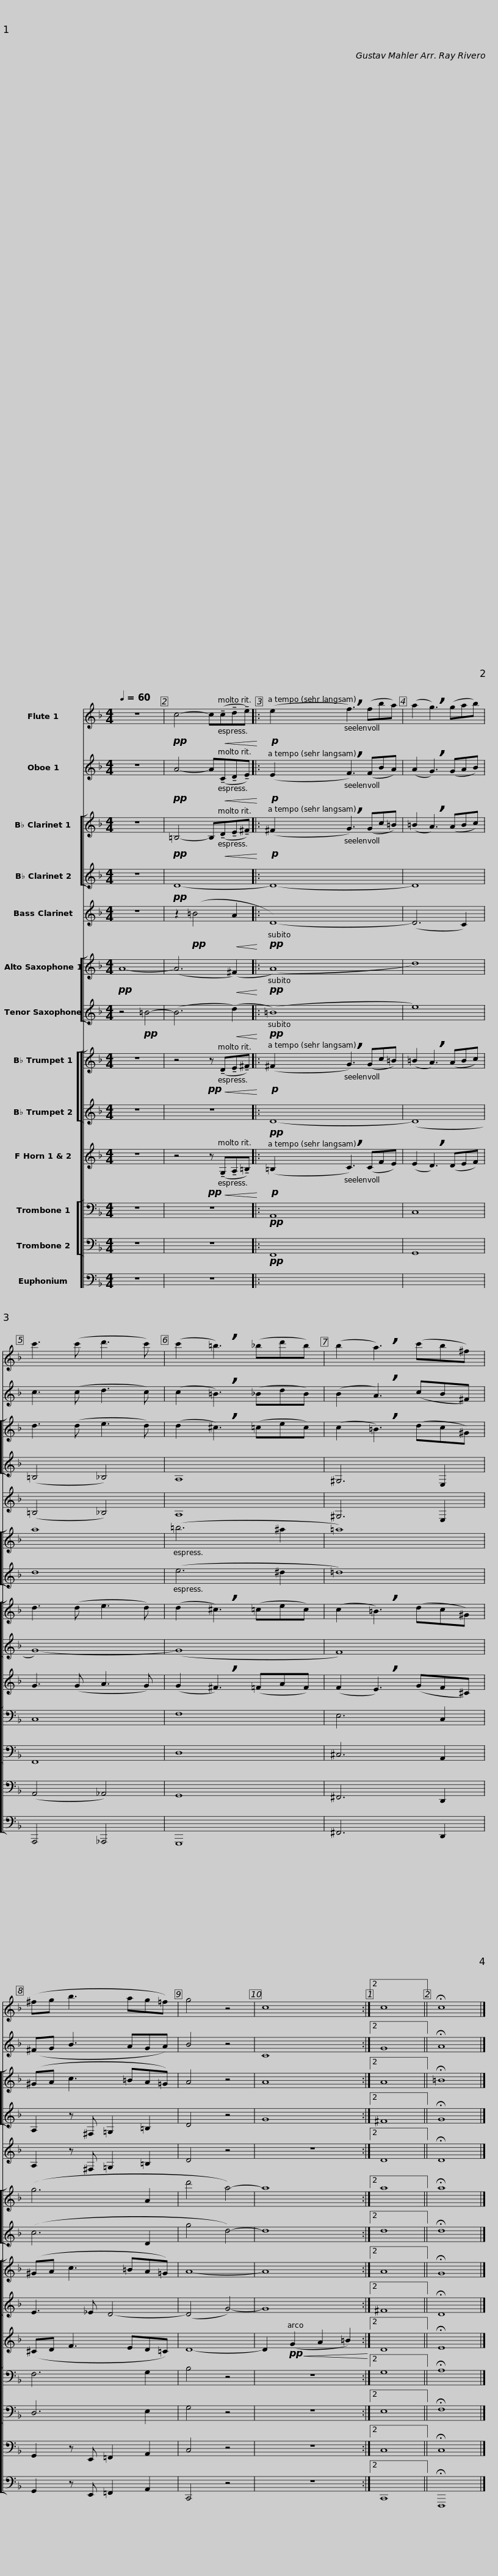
X:1
%%score 1 2 [ 3 4 ] 5 [ 6 7 ] [ [ 8 9 ] 10 [ 11 12 ] 13 14 ]
L:1/8
Q:1/4=60
M:4/4
I:linebreak $
K:F
V:1 treble
V:2 treble
V:3 treble transpose=-2
V:4 treble transpose=-2
V:5 treble transpose=-14
V:6 treble transpose=-9
V:7 treble transpose=-14
V:8 treble transpose=-2
V:9 treble transpose=-2
V:10 treble transpose=-7
V:11 bass
V:12 bass
V:13 bass
V:14 bass
V:1
 z8 |!pp! c4- c!<(!(!tenuto!c!tenuto!d!tenuto!e)!<)! |:!p! (e2 !breath!f3) (fba) | (a2 !breath!g3) (gab) | c'3 (c' d'3 c') | %5
 (c'2 !breath!=b3) (_bd'b) | (b2 !breath!a3) (c'b^f) | (^fg b3 ag=f) | g4 z4 | c8 :|2 %10
 c8 || !fermata!c8 |] %12
V:2
 z8 |!pp! A4- A!<(!(!tenuto!C!tenuto!D!tenuto!E)!<)! |:!p! (E2 !breath!F3) (FBA) | (A2 !breath!G3) (GAB) | c3 (c d3 c) | %5
 (c2 !breath!=B3) (_BdB) | (B2 !breath!A3) (cB^F) | (^FG B3 AGA) | B4 z4 | C8 :|2 %10
 G8 || !fermata!A8 |] %12
V:3
 z8 |!pp! =B,4- B,!<(!(!tenuto!D!tenuto!E!tenuto!^F)!<)! |:!p! (^F2 !breath!G3) (Gc=B) | (=B2 !breath!A3) (ABc) | d3 (d e3 d) | %5
 (d2 !breath!^c3) (=cec) | (c2 !breath!=B3) (dc^G) | (^GA c3 =BA=G) | A4 z4 | A8 :|2 %10
 A8 || !fermata!=B8 |] %12
V:4
 z8 |!pp! D8- |: D8- | D8 | (=B,4 _B,4) | %5
 A,8 | ^G,6 E,2 | A,2 z ^F, =G,2 =B,2 | D4 z4 | G8 :|2 %10
 ^F8 || !fermata!G8 |] %12
V:5
 z8 | z2!pp! (=B4!<(! A2!<)! |:!pp! D8-) | (D6 C2) | (=B,4 _B,4) | %5
 A,8 | ^G,6 E,2 | A,2 z ^F, =G,2 =B,2 | D4 z4 | z8 :|2 %10
 D8 || !fermata!D8 |] %12
V:6
!pp! A8- | (A6!<(! (^F2)!<)! |:!pp! (A8) | d8) | a8 | %5
 (=b6 ^a2 | =a8) | (g6 A2 | d'4 a4-) | a8 :|2 %10
 a8 || !fermata!a8 |] %12
V:7
 z4!pp! =B4- | (B6!<(! (d2)!<)! |:!pp! (=B8) | e8) | d8 | %5
 (e6 ^d2 | =d8) | (c6 D2 | g4 d4-) | d8 :|2 %10
 d8 || !fermata!d8 |] %12
V:8
 z8 | z4!pp! z!<(! (!tenuto!D!tenuto!E!tenuto!^F)!<)! |:!p! (^F2 !breath!G3) (Gc=B) | (=B2 !breath!A3) (ABc) | d3 (d e3 d) | %5
 (d2 !breath!^c3) (=cec) | (c2 !breath!=B3) (dc^G) | (^GA c3 =BA=G) | A8- | A8 :|2 %10
 A8 || !fermata!G8 |] %12
V:9
 z8 | z8 |:!pp! D8- | (D8 | G8-) | %5
 (G8 | F8) | E3 _E D4- | (D4 G4-) | G8 :|2 %10
 ^F8 || !fermata!D8 |] %12
V:10
 z8 | z4!pp! z!<(! (!tenuto!G,!tenuto!A,!tenuto!=B,)!<)! |:!p! (=B,2 !breath!C3) (CFE) | (E2 !breath!D3) (DEF) | G3 (G A3 G) | %5
 (G2 !breath!^F3) (=FAF) | (F2 !breath!E3) (GF^C) | (^CD F3 ED=C) | D8- | D2!pp!!<(! (G2 A2 =B2)!<)! :|2 %10
 D8 || !fermata!E8 |] %12
V:11
 z8 | z8 |:!pp! A,,8 | C,8 | C,8 | %5
 F,8 | E,6 C,2 | F,6 G,2 | B,4 z4 | z8 :|2 %10
 G,8 || !fermata!A,8 |] %12
V:12
 z8 | z8 |:!pp! F,,8 | G,,8 | F,,8 | %5
 D,8 | ^C,6 A,,2 | D,6 E,2 | G,4 z4 | z8 :|2 %10
 E,8 || !fermata!F,8 |] %12
V:13
 z8 | z8 |:!pp! F,,8 | F,,8 | (A,,4 _A,,4) | %5
 G,,8 | ^F,,6 D,,2 | G,,2 z E,, =F,,2 A,,2 | C,4 z4 | z8 :|2 %10
 C,8 || !fermata!C,8 |] %12
V:14
 z8 | z8 |:!pp! F,,8 | C,,6 B,,,2 | A,,,4 _A,,,4 | %5
 G,,,8 | ^F,,6 D,,2 | G,,2 z E,, =F,,2 A,,2 | C,,4 z4 | z8 :|2 %10
 C,,8 || !fermata!F,,,8 |] %12
